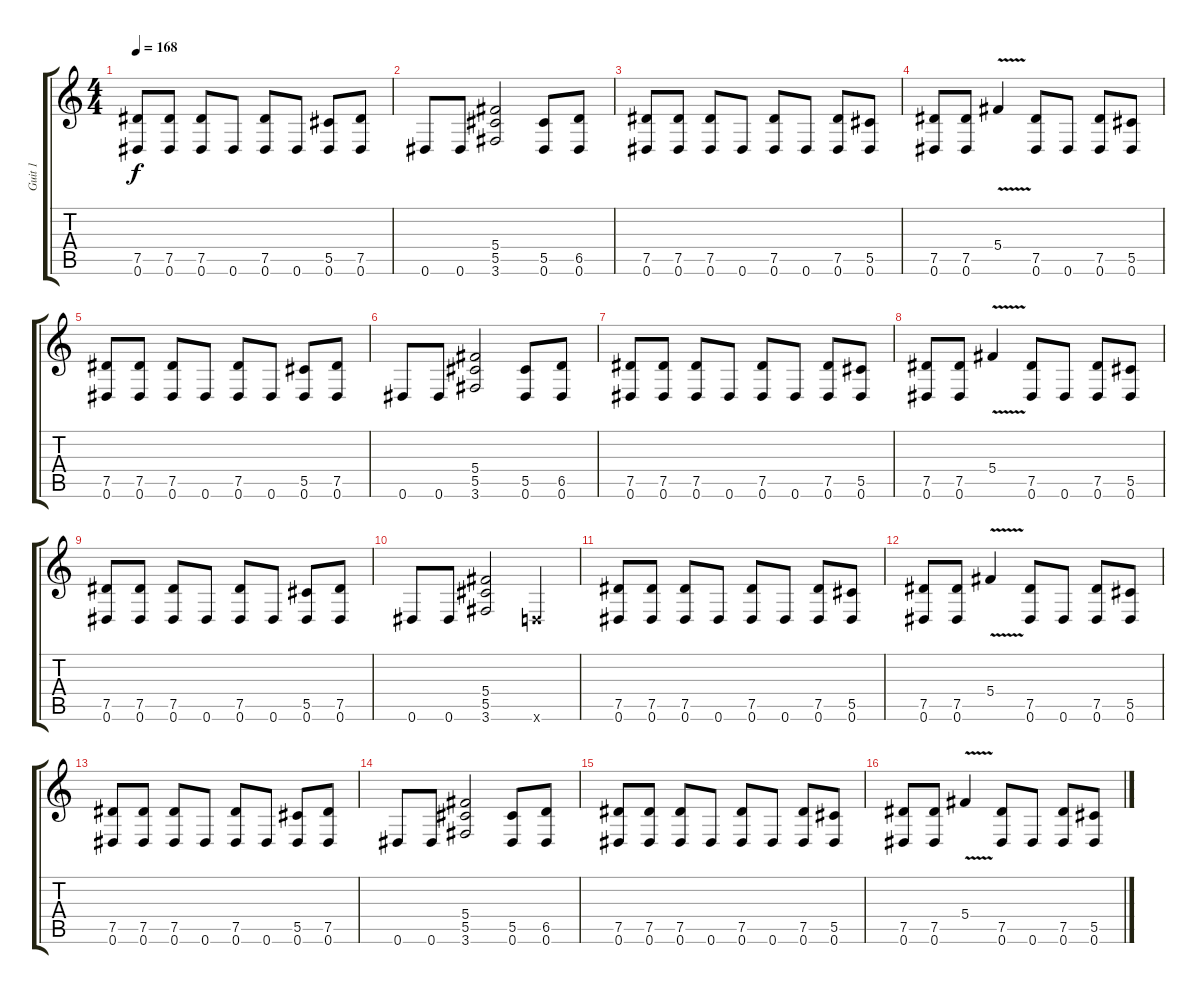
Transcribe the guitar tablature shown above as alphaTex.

\track ("Guit 1" "Guit 1") {instrument distortionguitar}
\staff {score tabs}
\tuning (Eb4 Bb3 Gb3 Db3 Ab2 Eb2) {hide}
\ts (4 4)
\tempo 168
\clef g2
\ks c
(7.5 0.6).8{dy f} (7.5 0.6).8 (7.5 0.6).8 0.6.8 (7.5 0.6).8 0.6.8 (5.5 0.6).8 (7.5 0.6).8 |
0.6.8 0.6.8 (5.4 5.5 3.6).2 (5.5 0.6).8 (6.5 0.6).8 |
(7.5 0.6).8 (7.5 0.6).8 (7.5 0.6).8 0.6.8 (7.5 0.6).8 0.6.8 (7.5 0.6).8 (5.5 0.6).8 |
(7.5 0.6).8 (7.5 0.6).8 5.4{v}.4 (7.5 0.6).8 0.6.8 (7.5 0.6).8 (5.5 0.6).8 |
(7.5 0.6).8 (7.5 0.6).8 (7.5 0.6).8 0.6.8 (7.5 0.6).8 0.6.8 (5.5 0.6).8 (7.5 0.6).8 |
0.6.8 0.6.8 (5.4 5.5 3.6).2 (5.5 0.6).8 (6.5 0.6).8 |
(7.5 0.6).8 (7.5 0.6).8 (7.5 0.6).8 0.6.8 (7.5 0.6).8 0.6.8 (7.5 0.6).8 (5.5 0.6).8 |
(7.5 0.6).8 (7.5 0.6).8 5.4{v}.4 (7.5 0.6).8 0.6.8 (7.5 0.6).8 (5.5 0.6).8 |
(7.5 0.6).8 (7.5 0.6).8 (7.5 0.6).8 0.6.8 (7.5 0.6).8 0.6.8 (5.5 0.6).8 (7.5 0.6).8 |
0.6.8 0.6.8 (5.4 5.5 3.6).2 -1.6{x}.4 |
(7.5 0.6).8 (7.5 0.6).8 (7.5 0.6).8 0.6.8 (7.5 0.6).8 0.6.8 (7.5 0.6).8 (5.5 0.6).8 |
(7.5 0.6).8 (7.5 0.6).8 5.4{v}.4 (7.5 0.6).8 0.6.8 (7.5 0.6).8 (5.5 0.6).8 |
(7.5 0.6).8 (7.5 0.6).8 (7.5 0.6).8 0.6.8 (7.5 0.6).8 0.6.8 (5.5 0.6).8 (7.5 0.6).8 |
0.6.8 0.6.8 (5.4 5.5 3.6).2 (5.5 0.6).8 (6.5 0.6).8 |
(7.5 0.6).8 (7.5 0.6).8 (7.5 0.6).8 0.6.8 (7.5 0.6).8 0.6.8 (7.5 0.6).8 (5.5 0.6).8 |
(7.5 0.6).8 (7.5 0.6).8 5.4{v}.4 (7.5 0.6).8 0.6.8 (7.5 0.6).8 (5.5 0.6).8
